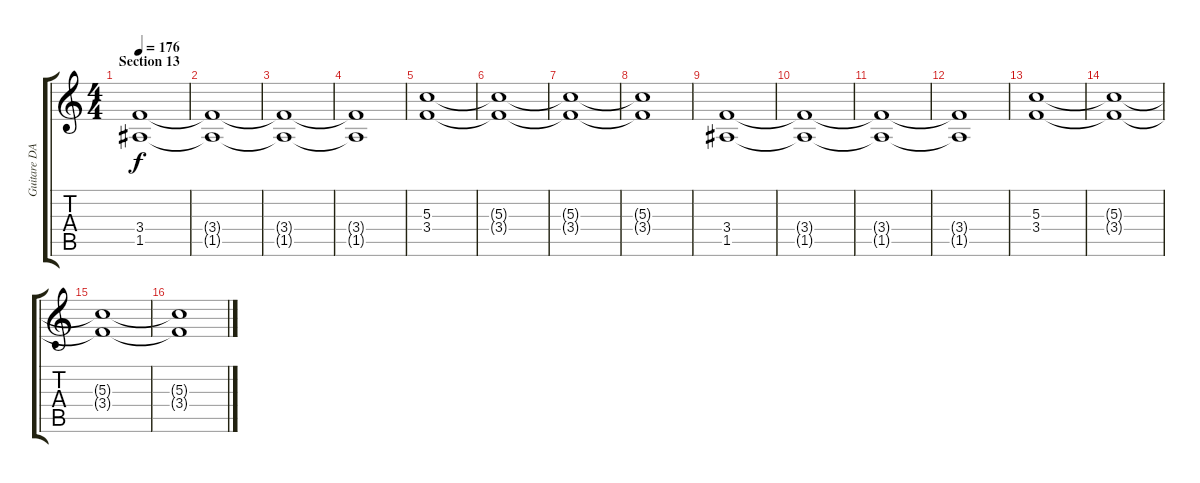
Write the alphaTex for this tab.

\track ("Guitare DADGBE" "Guitare DA") {instrument distortionguitar}
\staff {score tabs}
\tuning (E4 B3 G3 D3 A2 D2) {hide}
\ts (4 4)
\section ("" "Section 13")
\tempo 176
\clef g2
\ks c
(3.4 1.5).1{dy f volume 12} |
(3.4{t} 1.5{t}).1 |
(3.4{t} 1.5{t}).1 |
(3.4{t} 1.5{t}).1 |
(5.3 3.4).1 |
(5.3{t} 3.4{t}).1 |
(5.3{t} 3.4{t}).1 |
(5.3{t} 3.4{t}).1 |
(3.4 1.5).1{volume 12} |
(3.4{t} 1.5{t}).1 |
(3.4{t} 1.5{t}).1 |
(3.4{t} 1.5{t}).1 |
(5.3 3.4).1 |
(5.3{t} 3.4{t}).1 |
(5.3{t} 3.4{t}).1 |
(5.3{t} 3.4{t}).1
